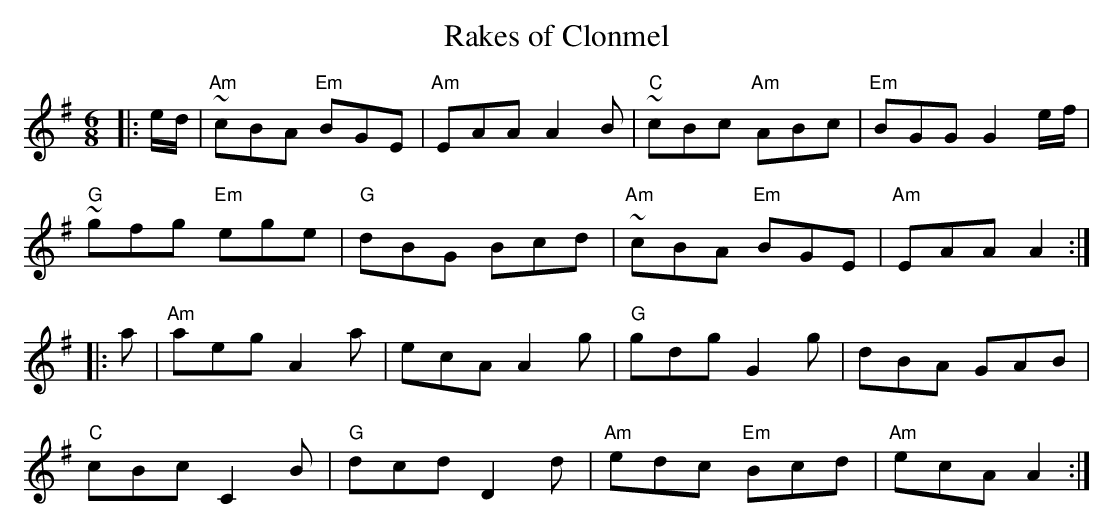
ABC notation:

X:1
T: Rakes of Clonmel
M: 6/8
L: 1/8
K: A Dor
|:e/d/|\
"Am"~cBA "Em"BGE|"Am"EAA A2B|"C"~cBc "Am"ABc|"Em"BGG G2e/f/|
"G"~gfg "Em"ege|"G"dBG Bcd|"Am"~cBA "Em"BGE|"Am"EAA A2:|
|:a|\
"Am"aeg A2a|ecA A2g|"G"gdg G2g|dBA GAB|
"C"cBc C2B|"G"dcd D2d|"Am"edc "Em"Bcd|"Am"ecA A2:|
